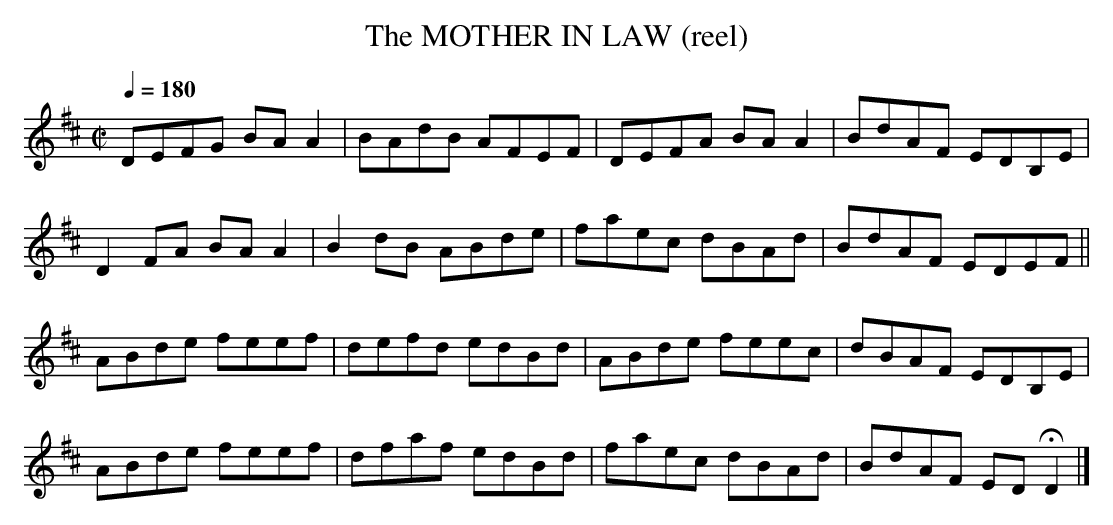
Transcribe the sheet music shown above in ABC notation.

X:1
T:MOTHER IN LAW (reel), The
Q:1/4=180
M:C|
L:1/8
K:D
DEFG BAA2|BAdB AFEF|DEFA BAA2|BdAF EDB,E|
D2FA BAA2|B2dB ABde|faec dBAd|BdAF EDEF||
ABde feef|defd edBd|ABde feec|dBAF EDB,E|
ABde feef|dfaf edBd|faec dBAd|BdAF EDHD2|]
